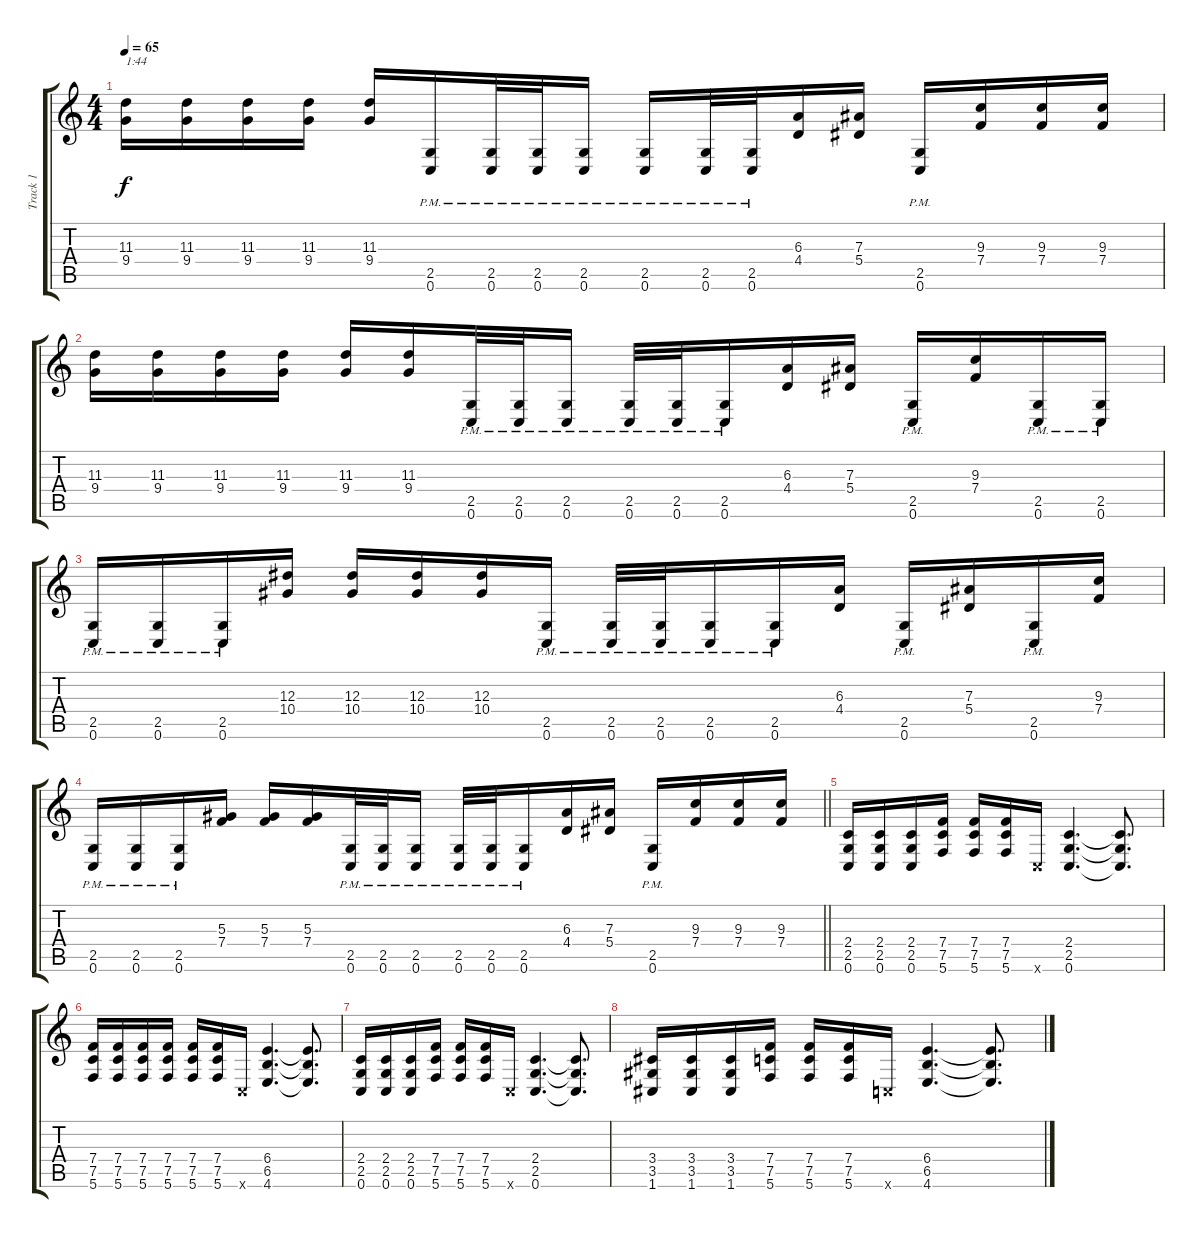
\track ("Track 1" "Track 1") {instrument distortionguitar}
\staff {score tabs}
\tuning (C4 G3 Eb3 Bb2 F2 C2) {hide}
\ts (4 4)
\tempo 65
\clef g2
\ks c
(11.3 9.4).16{txt "1:44" dy f} (11.3 9.4).16 (11.3 9.4).16 (11.3 9.4).16 (11.3 9.4).16 (2.5{pm} 0.6{pm}).16 (2.5{pm} 0.6{pm}).32 (2.5{pm} 0.6{pm}).32 (2.5{pm} 0.6{pm}).16 (2.5{pm} 0.6{pm}).16 (2.5{pm} 0.6{pm}).32 (2.5{pm} 0.6{pm}).32 (6.3 4.4).16 (7.3 5.4).16 (2.5{pm} 0.6{pm}).16 (9.3 7.4).16 (9.3 7.4).16 (9.3 7.4).16 |
(11.3 9.4).16 (11.3 9.4).16 (11.3 9.4).16 (11.3 9.4).16 (11.3 9.4).16 (11.3 9.4).16 (2.5{pm} 0.6{pm}).32 (2.5{pm} 0.6{pm}).32 (2.5{pm} 0.6{pm}).16 (2.5{pm} 0.6{pm}).32 (2.5{pm} 0.6{pm}).32 (2.5{pm} 0.6{pm}).16 (6.3 4.4).16 (7.3 5.4).16 (2.5{pm} 0.6{pm}).16 (9.3 7.4).16 (2.5{pm} 0.6{pm}).16 (2.5{pm} 0.6{pm}).16 |
(2.5{pm} 0.6{pm}).16 (2.5{pm} 0.6{pm}).16 (2.5{pm} 0.6{pm}).16 (12.3 10.4).16 (12.3 10.4).16 (12.3 10.4).16 (12.3 10.4).16 (2.5{pm} 0.6{pm}).16 (2.5{pm} 0.6{pm}).32 (2.5{pm} 0.6{pm}).32 (2.5{pm} 0.6{pm}).16 (2.5{pm} 0.6{pm}).16 (6.3 4.4).16 (2.5{pm} 0.6{pm}).16 (7.3 5.4).16 (2.5{pm} 0.6{pm}).16 (9.3 7.4).16 |
\barLineRight lightlight
(2.5{pm} 0.6{pm}).16 (2.5{pm} 0.6{pm}).16 (2.5{pm} 0.6{pm}).16 (5.3 7.4).16 (5.3 7.4).16 (5.3 7.4).16 (2.5{pm} 0.6{pm}).32 (2.5{pm} 0.6{pm}).32 (2.5{pm} 0.6{pm}).16 (2.5{pm} 0.6{pm}).32 (2.5{pm} 0.6{pm}).32 (2.5{pm} 0.6{pm}).16 (6.3 4.4).16 (7.3 5.4).16 (2.5{pm} 0.6{pm}).16 (9.3 7.4).16 (9.3 7.4).16 (9.3 7.4).16 |
(2.4 2.5 0.6).16 (2.4 2.5 0.6).16 (2.4 2.5 0.6).16 (7.4 7.5 5.6).16 (7.4 7.5 5.6).16 (7.4 7.5 5.6).16 0.6{x}.16 (2.4 2.5 0.6).4{d} (2.4{t} 2.5{t} 0.6{t}).8{d} |
(7.4 7.5 5.6).16 (7.4 7.5 5.6).16 (7.4 7.5 5.6).16 (7.4 7.5 5.6).16 (7.4 7.5 5.6).16 (7.4 7.5 5.6).16 0.6{x}.16 (6.4 6.5 4.6).4{d} (6.4{t} 6.5{t} 4.6{t}).8{d} |
(2.4 2.5 0.6).16 (2.4 2.5 0.6).16 (2.4 2.5 0.6).16 (7.4 7.5 5.6).16 (7.4 7.5 5.6).16 (7.4 7.5 5.6).16 0.6{x}.16 (2.4 2.5 0.6).4{d} (2.4{t} 2.5{t} 0.6{t}).8{d} |
(3.4 3.5 1.6).16 (3.4 3.5 1.6).16 (3.4 3.5 1.6).16 (7.4 7.5 5.6).16 (7.4 7.5 5.6).16 (7.4 7.5 5.6).16 0.6{x}.16 (6.4 6.5 4.6).4{d} (6.4{t} 6.5{t} 4.6{t}).8{d}
